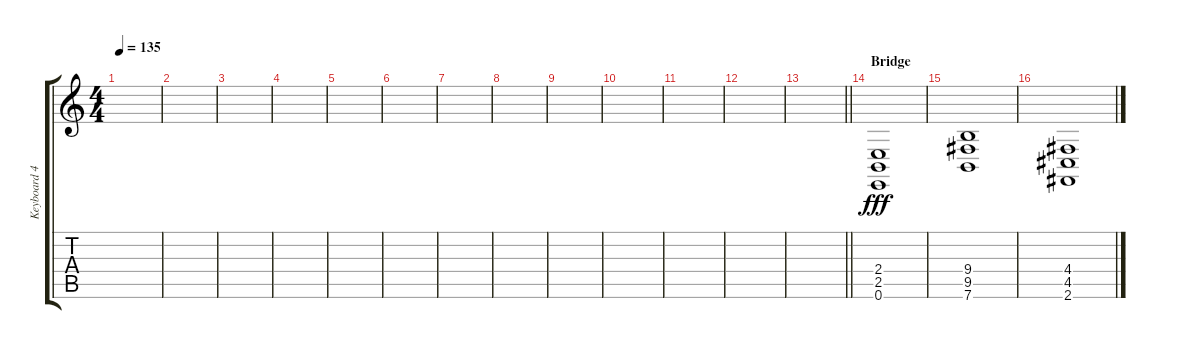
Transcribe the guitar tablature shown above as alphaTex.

\track ("Keyboard 4" "Keyboard 4") {instrument synthstrings2}
\staff {score tabs}
\tuning (E4 B3 G3 D3 A2 E2) {hide}
\ts (4 4)
\tempo 135
\clef g2
\ks c
|
|
|
|
|
|
|
|
|
|
|
|
\barLineRight lightlight
|
\section ("" "Bridge")
(2.4 2.5 0.6).1{dy fff volume 13 instrument trumpet} |
(9.4 9.5 7.6).1 |
(4.4 4.5 2.6).1
